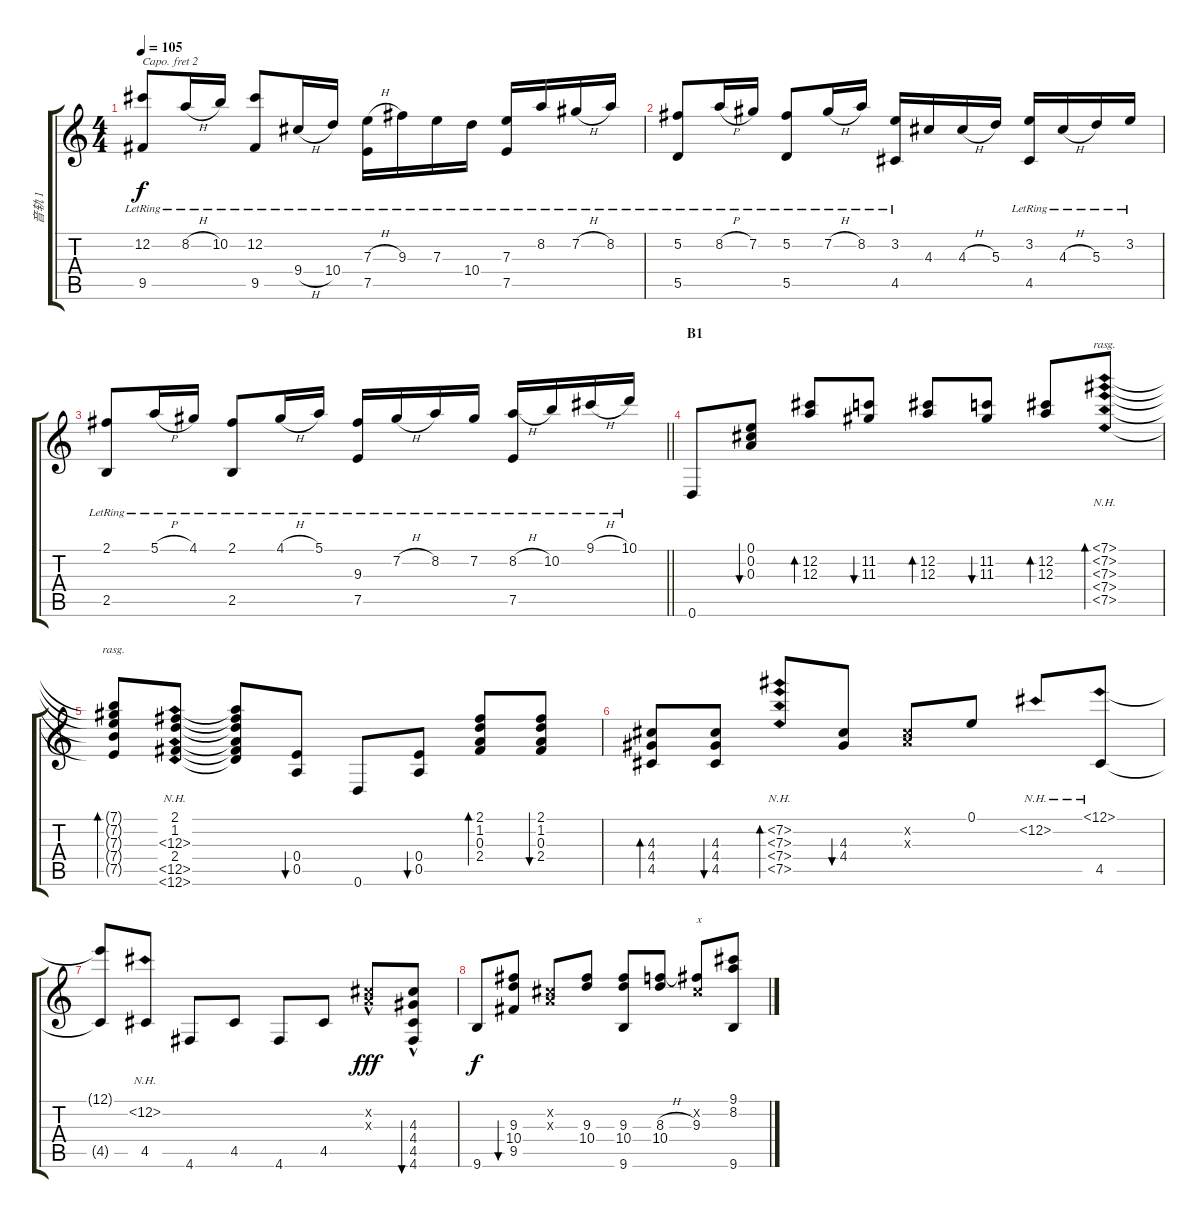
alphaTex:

\track ("音轨 1" "音轨 1") {instrument acousticguitarsteel}
\staff {score tabs}
\capo 2
\tuning (D4 B3 G3 D3 G2 C2) {hide}
\ts (4 4)
\tempo 105
\clef g2
\ks c
(12.2{lr} 9.5{lr}).8{dy f beam Up} 8.2{h lr}.16{beam Up} 10.2{lr}.16{beam Up} (12.2{lr} 9.5{lr}).8{beam Up} 9.4{h lr}.16{beam Up} 10.4{lr}.16{beam Up} (7.3{h lr} 7.5{lr}).16 9.3{lr}.16 7.3{lr}.16 10.4{lr}.16 (7.3{lr} 7.5{lr}).16{beam Up} 8.2{lr}.16{beam Up} 7.2{h lr}.16{beam Up} 8.2{lr}.16{beam Up} |
(5.2{lr} 5.5{lr}).8{beam Up} 8.2{h lr}.16{beam Up} 7.2{lr}.16{beam Up} (5.2{lr} 5.5{lr}).8{beam Up} 7.2{h lr}.16{beam Up} 8.2{lr}.16{beam Up} (3.2{lr} 4.5{lr}).16 4.3.16 4.3{h}.16 5.3.16 (3.2{lr} 4.5{lr}).16 4.3{h lr}.16 5.3{lr}.16 3.2{lr}.16 |
\barLineRight lightlight
(2.1{lr} 2.5{lr}).8 5.1{h lr}.16 4.1{lr}.16 (2.1{lr} 2.5{lr}).8 4.1{h lr}.16 5.1{lr}.16 (9.3{lr} 7.5{lr}).16{beam Up} 7.2{h lr}.16{beam Up} 8.2{lr}.16{beam Up} 7.2{lr}.16{beam Up} (8.2{h lr} 7.5{lr}).16{beam Up} 10.2{lr}.16{beam Up} 9.1{h lr}.16{beam Up} 10.1{lr}.16{beam Up} |
\section ("" "B1")
0.6.8 (0.1 0.2 0.3).8{bu 120} (12.2 12.3).8{bd 60 beam Up} (11.2 11.3).8{bu 60 beam Up} (12.2 12.3).8{bd 60 beam Up} (11.2 11.3).8{bu 60 beam Up} (12.2 12.3).8{bd 60 beam Up} (7.1{nh} 7.2{nh} 7.3{nh} 7.4{nh} 7.5{nh}).8{bd 120 rasg ii beam Up} |
(7.1{t} 7.2{t} 7.3{t} 7.4{t} 7.5{t}).8{bd 240 rasg ii beam Up} (2.1 1.2 12.3{nh} 2.4 12.5{nh} 12.6{nh}).8{beam Up} (2.1{t} 1.2{t} 12.3{t} 2.4{t} 12.5{t} 12.6{t}).8 (0.4 0.5).8{bu 120 beam Up} 0.6.8 (0.4 0.5).8{bu 120 beam Up} (2.1 1.2 0.3 2.4).8{bd 60 beam Up} (2.1 1.2 0.3 2.4).8{bu 60 beam Up} |
(4.3 4.4 4.5).8{bd 120} (4.3 4.4 4.5).8{bu 120} (7.2{nh} 7.3{nh} 7.4{nh} 7.5{nh}).8{bd 120 beam Up} (4.3 4.4).8{bu 60 beam Up} (0.2{x} 0.3{x}).8{beam Up} 0.1.8{beam Up} 12.2{nh}.8{beam Up} (12.1{nh} 4.5).8{beam Up} |
(12.1{t} 4.5{t}).8{beam Up} (12.2{nh} 4.5).8{beam Up} 4.6.8{beam Up} 4.5.8 4.6.8 4.5.8 (0.2{hac x} 0.3{hac x}).8{dy fff} (4.3{hac} 4.4{hac} 4.5 4.6).8{bu 120} |
9.6.8{dy f} (9.3 10.4 9.5).8{bu 120} (0.2{x} 0.3{x}).8{beam Up} (9.3 10.4).8{beam Up} (9.3 10.4 9.6).8 (8.3{h} 10.4).8 (0.2{x} 9.3).8{txt "x" beam Up} (9.1 8.2 9.6).8{beam Up}
